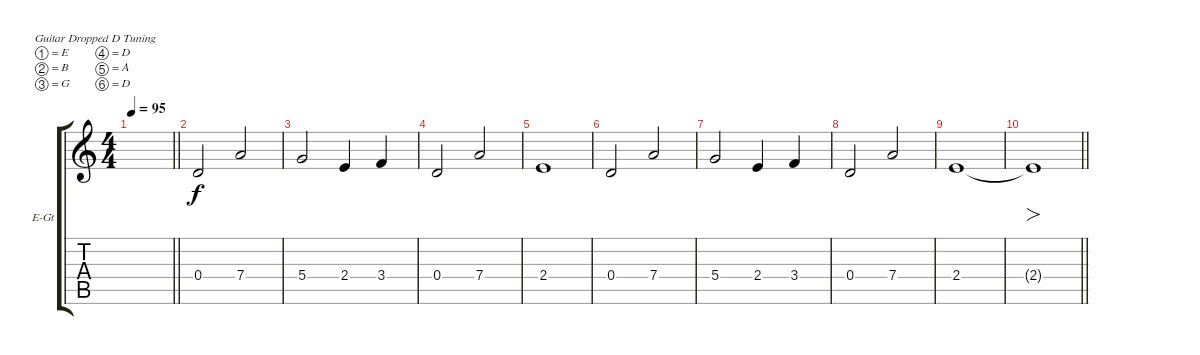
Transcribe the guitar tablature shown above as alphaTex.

\bracketExtendMode groupsimilarinstruments
\firstSystemTrackNameOrientation horizontal
\otherSystemsTrackNameOrientation horizontal
\track ("Pat" "E-Gt") {instrument distortionguitar}
\staff {score tabs}
\tuning (E4 B3 G3 D3 A2 D2)
\ts (4 4)
\tempo 95
\clef g2
\barLineRight lightlight
\ks c
|
0.4.2 7.4.2 |
5.4.2 2.4.4 3.4.4 |
0.4.2 7.4.2 |
2.4.1 |
0.4.2 7.4.2 |
5.4.2 2.4.4 3.4.4 |
0.4.2 7.4.2 |
2.4.1 |
\barLineRight lightlight
2.4{t}.1{fo}
